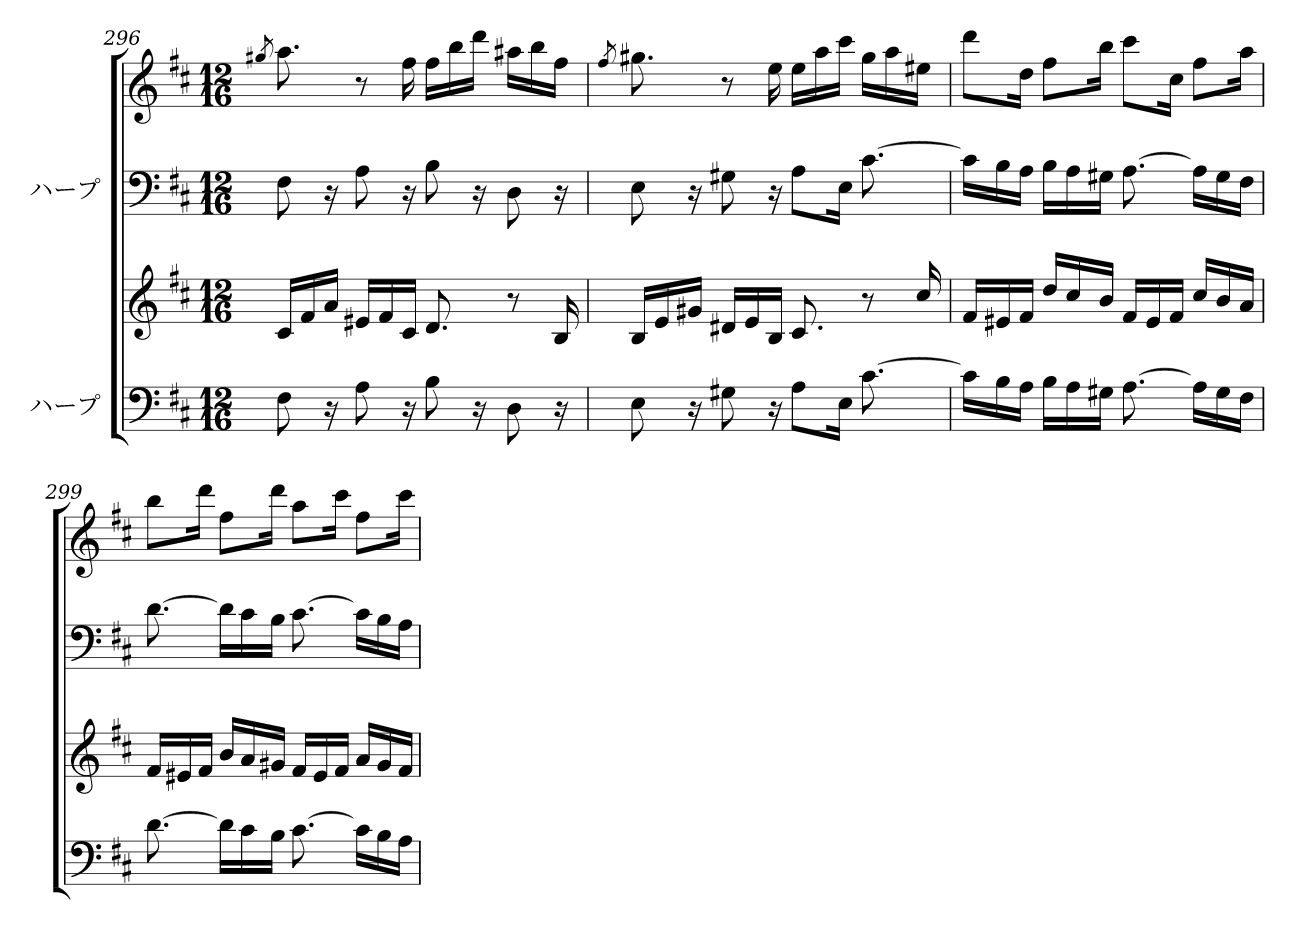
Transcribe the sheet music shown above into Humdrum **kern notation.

**kern	**kern	**kern	**kern
*part2	*part2	*part1	*part1
*staff4	*staff3	*staff2	*staff1
*I"ハープ	*	*I"ハープ	*
*clefF4	*clefG2	*clefF4	*clefG2
*k[f#c#]	*k[f#c#]	*k[f#c#]	*k[f#c#]
*M12/16	*M12/16	*M12/16	*M12/16
=296	=296	=296	=296
.	.	.	8qgg#X/
8F#\	16c#/LL	8F#\	8.aa\
.	16f#/	.	.
16r	16a/JJ	16r	.
8A\	16e#X/LL	8A\	8r
.	16f#/	.	.
16r	16c#/JJ	16r	16ff#\
8B\	8.d/	8B\	16ff#\LL
.	.	.	16bb\
16r	.	16r	16ddd\JJ
8D\	8r	8D\	16aa#X\LL
.	.	.	16bb\
16r	16B/	16r	16ff#\JJ
!!LO:LB:g=z
=297	=297	=297	=297
.	.	.	8qff#/
8E\	16B/LL	8E\	8.gg#X\
.	16e/	.	.
16r	16g#X/JJ	16r	.
8G#X\	16d#X/LL	8G#X\	8r
.	16e/	.	.
16r	16B/JJ	16r	16ee\
8A\L	8.c#/	8A\L	16ee\LL
.	.	.	16aa\
16E\Jk	.	16E\Jk	16ccc#\JJ
[8.c#\	8r	[8.c#\	16gg#\LL
.	.	.	16aa\
.	16cc#/	.	16ee#X\JJ
=298	=298	=298	=298
16c#\LL]	16f#/LL	16c#\LL]	8ddd\L
16B\	16e#X/	16B\	.
16A\JJ	16f#/JJ	16A\JJ	16dd\Jk
16B\LL	16dd/LL	16B\LL	8ff#\L
16A\	16cc#/	16A\	.
16G#X\JJ	16b/JJ	16G#X\JJ	16bb\Jk
[8.A\	16f#/LL	[8.A\	8ccc#\L
.	16e#/	.	.
.	16f#/JJ	.	16cc#\Jk
16A\LL]	16cc#/LL	16A\LL]	8ff#\L
16G#\	16b/	16G#\	.
16F#\JJ	16a/JJ	16F#\JJ	16aa\Jk
=299	=299	=299	=299
[8.d\	16f#/LL	[8.d\	8bb\L
.	16e#X/	.	.
.	16f#/JJ	.	16ddd\Jk
16d\LL]	16b/LL	16d\LL]	8ff#\L
16c#\	16a/	16c#\	.
16B\JJ	16g#X/JJ	16B\JJ	16ddd\Jk
[8.c#\	16f#/LL	[8.c#\	8aa\L
.	16e#/	.	.
.	16f#/JJ	.	16ccc#\Jk
16c#\LL]	16a/LL	16c#\LL]	8ff#\L
16B\	16g#/	16B\	.
16A\JJ	16f#/JJ	16A\JJ	16ccc#\Jk
=	=	=	=
*-	*-	*-	*-
